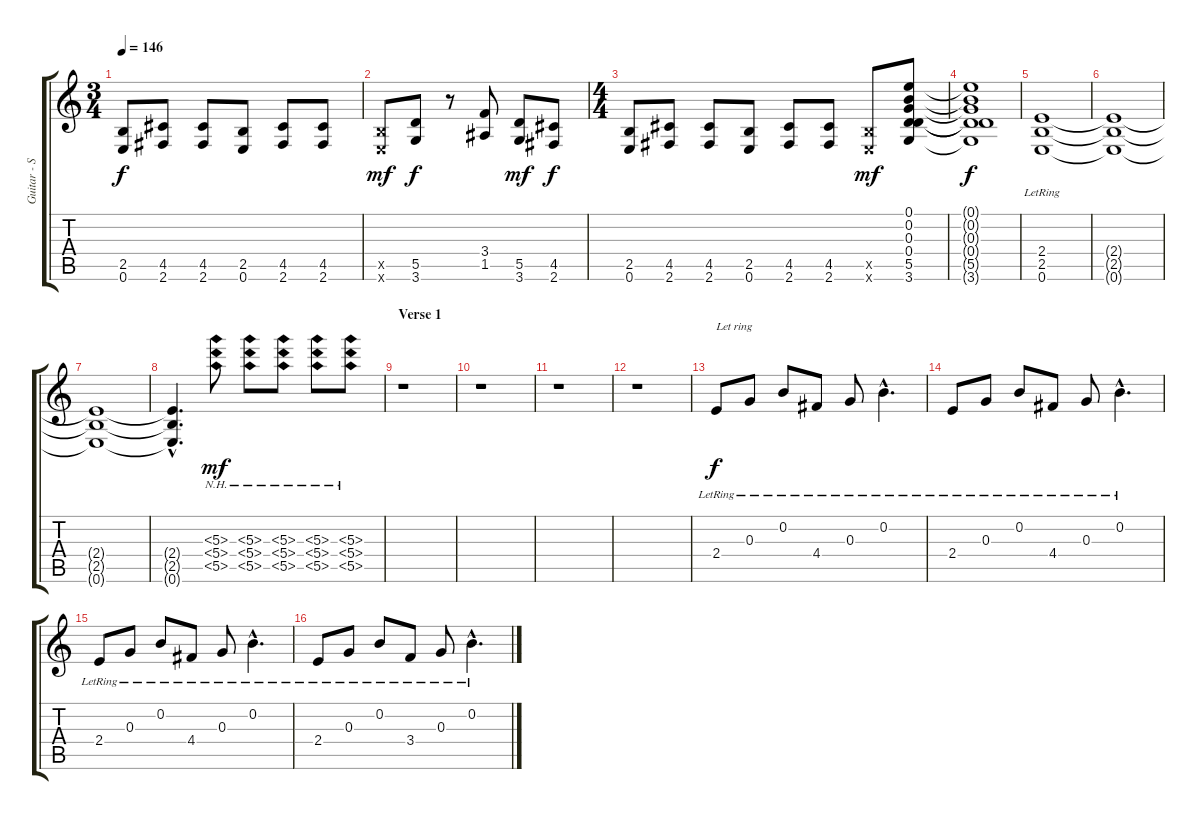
\track ("Guitar - Stef Carpenter" "Guitar - S") {instrument distortionguitar}
\staff {score tabs}
\tuning (E4 B3 G3 D3 A2 E2) {hide}
\ts (3 4)
\tempo 146
\clef g2
\ks c
(2.5 0.6).8{dy f} (4.5 2.6).8 (4.5 2.6).8 (2.5 0.6).8 (4.5 2.6).8 (4.5 2.6).8 |
(2.5{x} 0.6{x}).8{dy mf} (5.5 3.6).8{dy f} r.8 (3.4 1.5).8 (5.5 3.6).8{dy mf} (4.5 2.6).8{dy f} |
\ts (4 4)
(2.5 0.6).8 (4.5 2.6).8 (4.5 2.6).8 (2.5 0.6).8 (4.5 2.6).8 (4.5 2.6).8 (2.5{x} 0.6{x}).8{dy mf} (0.1 0.2 0.3 0.4 5.5 3.6).8 |
(0.1{t} 0.2{t} 0.3{t} 0.4{t} 5.5{t} 3.6{t}).1{dy f} |
(2.4{lr} 2.5{lr} 0.6).1 |
(2.4{t} 2.5{t} 0.6{t}).1 |
(2.4{t} 2.5{t} 0.6{t}).1 |
(2.4{hac t} 2.5{hac t} 0.6{hac t}).4{d} (5.3{nh} 5.4{nh} 5.5{nh}).8{dy mf} (5.3{nh} 5.4{nh} 5.5{nh}).8 (5.3{nh} 5.4{nh} 5.5{nh}).8 (5.3{nh} 5.4{nh} 5.5{nh}).8 (5.3{nh} 5.4{nh} 5.5{nh}).8 |
\section ("" "Verse 1")
r.1 |
r.1 |
r.1 |
r.1 |
2.4{lr}.8{txt "Let ring" dy f} 0.3{lr}.8 0.2{lr}.8 4.4{lr}.8 0.3{lr}.8 0.2{hac lr}.4{d} |
2.4{lr}.8 0.3{lr}.8 0.2{lr}.8 4.4{lr}.8 0.3{lr}.8 0.2{hac lr}.4{d} |
2.4{lr}.8 0.3{lr}.8 0.2{lr}.8 4.4{lr}.8 0.3{lr}.8 0.2{hac lr}.4{d} |
2.4{lr}.8 0.3{lr}.8 0.2{lr}.8 3.4{lr}.8 0.3{lr}.8 0.2{hac lr}.4{d}
